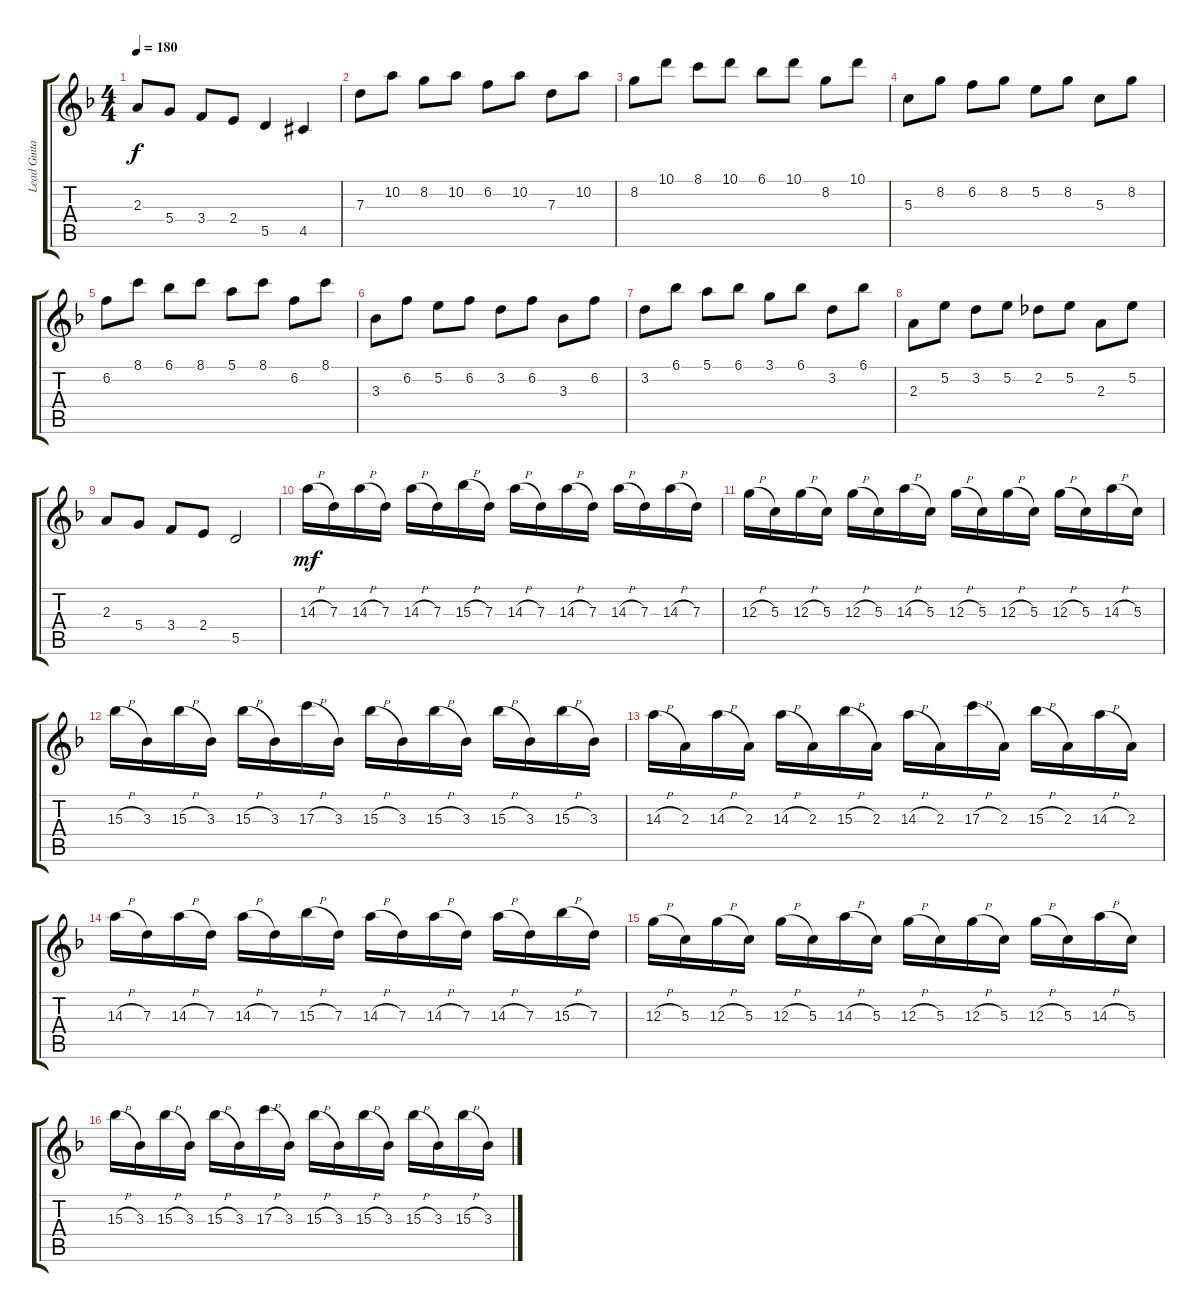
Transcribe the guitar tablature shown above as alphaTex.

\track ("Lead Guitar" "Lead Guita") {instrument distortionguitar}
\staff {score tabs}
\tuning (E4 B3 G3 D3 A2 E2) {hide}
\ts (4 4)
\tempo 180
\clef g2
\ks dminor
2.3.8{dy f} 5.4.8 3.4.8 2.4.8 5.5.4 4.5{acc #}.4 |
7.3.8 10.2.8 8.2.8 10.2.8 6.2.8 10.2.8 7.3.8 10.2.8 |
8.2.8 10.1.8 8.1.8 10.1.8 6.1.8 10.1.8 8.2.8 10.1.8 |
5.3.8 8.2.8 6.2.8 8.2.8 5.2.8 8.2.8 5.3.8 8.2.8 |
6.2.8 8.1.8 6.1.8 8.1.8 5.1.8 8.1.8 6.2.8 8.1.8 |
3.3.8 6.2.8 5.2.8 6.2.8 3.2.8 6.2.8 3.3.8 6.2.8 |
3.2.8 6.1.8 5.1.8 6.1.8 3.1.8 6.1.8 3.2.8 6.1.8 |
2.3.8 5.2.8 3.2.8 5.2.8 2.2.8 5.2.8 2.3.8 5.2.8 |
2.3.8 5.4.8 3.4.8 2.4.8 5.5.2 |
14.3{h}.16{dy mf} 7.3.16 14.3{h}.16 7.3.16 14.3{h}.16 7.3.16 15.3{h}.16 7.3.16 14.3{h}.16 7.3.16 14.3{h}.16 7.3.16 14.3{h}.16 7.3.16 14.3{h}.16 7.3.16 |
12.3{h}.16 5.3.16 12.3{h}.16 5.3.16 12.3{h}.16 5.3.16 14.3{h}.16 5.3.16 12.3{h}.16 5.3.16 12.3{h}.16 5.3.16 12.3{h}.16 5.3.16 14.3{h}.16 5.3.16 |
15.3{h}.16 3.3.16 15.3{h}.16 3.3.16 15.3{h}.16 3.3.16 17.3{h}.16 3.3.16 15.3{h}.16 3.3.16 15.3{h}.16 3.3.16 15.3{h}.16 3.3.16 15.3{h}.16 3.3.16 |
14.3{h}.16 2.3.16 14.3{h}.16 2.3.16 14.3{h}.16 2.3.16 15.3{h}.16 2.3.16 14.3{h}.16 2.3.16 17.3{h}.16 2.3.16 15.3{h}.16 2.3.16 14.3{h}.16 2.3.16 |
14.3{h}.16 7.3.16 14.3{h}.16 7.3.16 14.3{h}.16 7.3.16 15.3{h}.16 7.3.16 14.3{h}.16 7.3.16 14.3{h}.16 7.3.16 14.3{h}.16 7.3.16 15.3{h}.16 7.3.16 |
12.3{h}.16 5.3.16 12.3{h}.16 5.3.16 12.3{h}.16 5.3.16 14.3{h}.16 5.3.16 12.3{h}.16 5.3.16 12.3{h}.16 5.3.16 12.3{h}.16 5.3.16 14.3{h}.16 5.3.16 |
15.3{h}.16 3.3.16 15.3{h}.16 3.3.16 15.3{h}.16 3.3.16 17.3{h}.16 3.3.16 15.3{h}.16 3.3.16 15.3{h}.16 3.3.16 15.3{h}.16 3.3.16 15.3{h}.16 3.3.16
